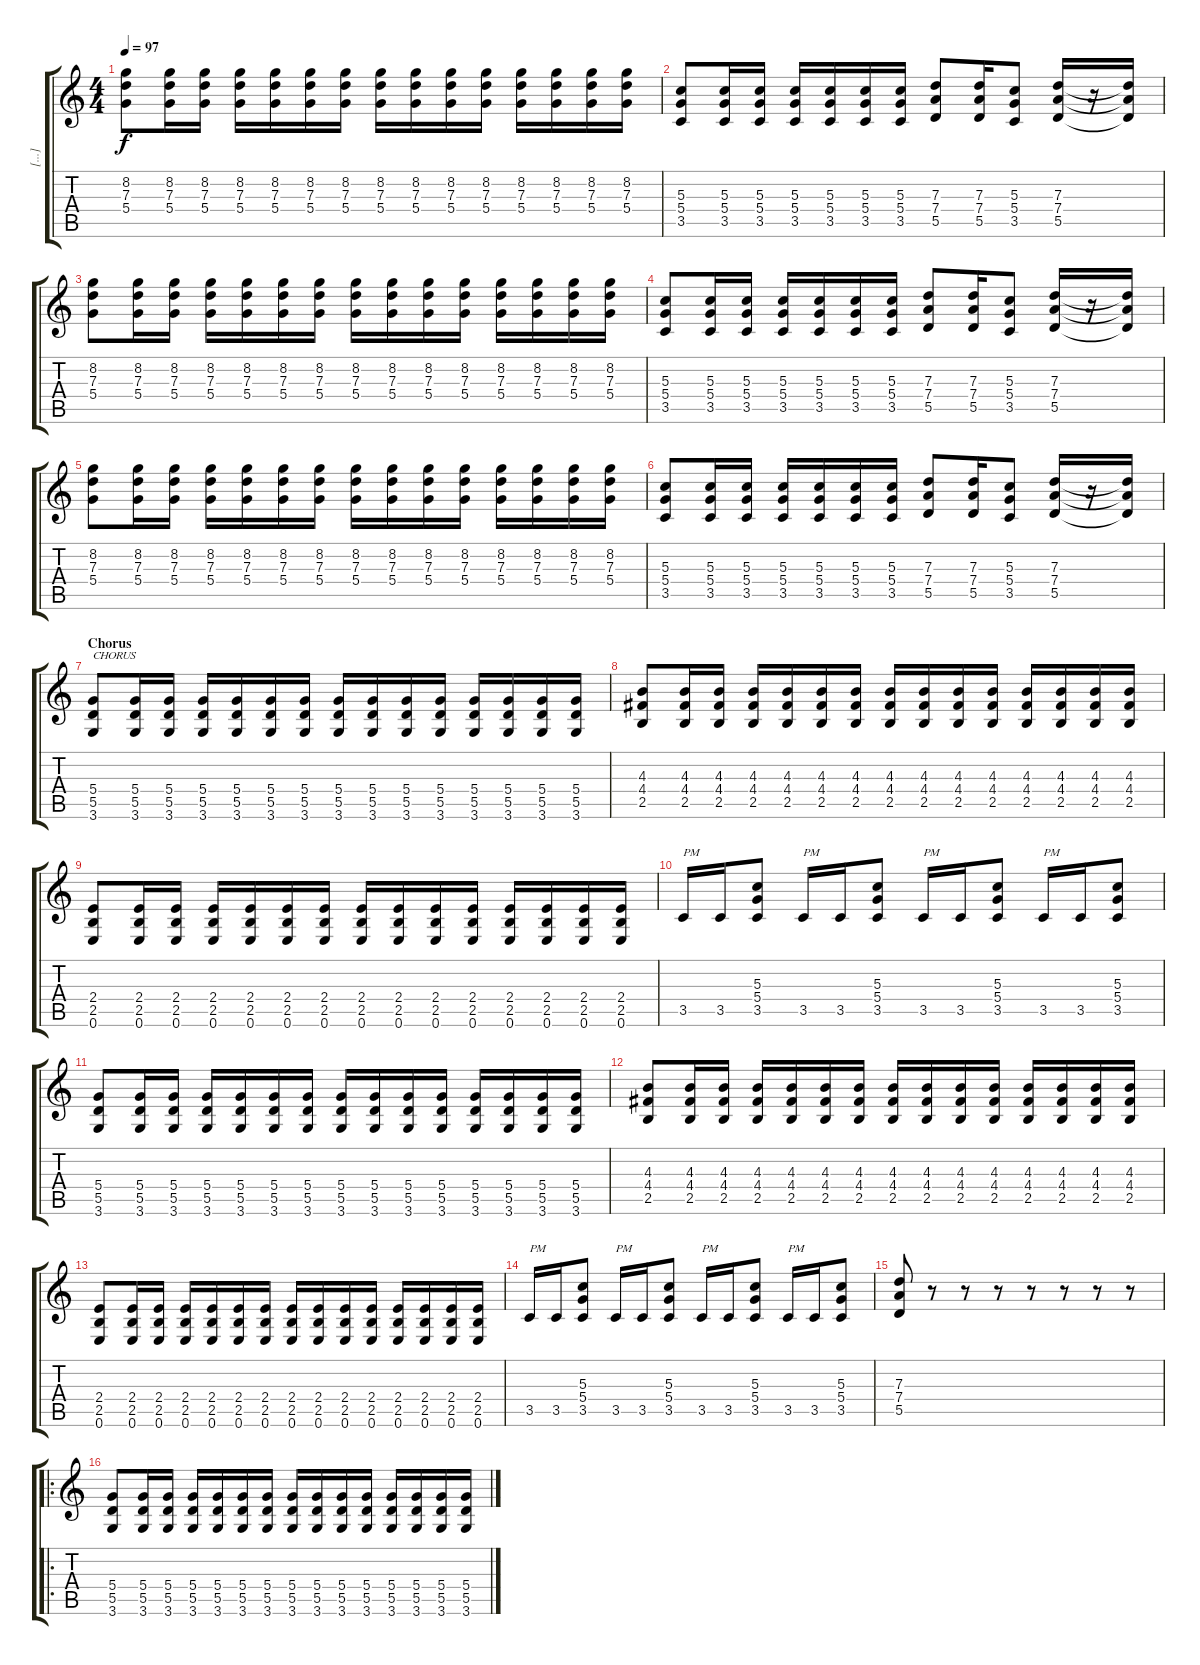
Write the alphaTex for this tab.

\track ("[...]" "[...]") {instrument distortionguitar}
\staff {score tabs}
\tuning (E4 B3 G3 D3 A2 E2) {hide}
\ts (4 4)
\tempo 97
\clef g2
\ks c
(8.2 7.3 5.4).8{dy f} (8.2 7.3 5.4).16 (8.2 7.3 5.4).16 (8.2 7.3 5.4).16 (8.2 7.3 5.4).16 (8.2 7.3 5.4).16 (8.2 7.3 5.4).16 (8.2 7.3 5.4).16 (8.2 7.3 5.4).16 (8.2 7.3 5.4).16 (8.2 7.3 5.4).16 (8.2 7.3 5.4).16 (8.2 7.3 5.4).16 (8.2 7.3 5.4).16 (8.2 7.3 5.4).16 |
(5.3 5.4 3.5).8 (5.3 5.4 3.5).16 (5.3 5.4 3.5).16 (5.3 5.4 3.5).16 (5.3 5.4 3.5).16 (5.3 5.4 3.5).16 (5.3 5.4 3.5).16 (7.3 7.4 5.5).8 (7.3 7.4 5.5).16 (5.3 5.4 3.5).8 (7.3 7.4 5.5).16 r.16 (7.3{t} 7.4{t} 5.5{t}).16 |
(8.2 7.3 5.4).8 (8.2 7.3 5.4).16 (8.2 7.3 5.4).16 (8.2 7.3 5.4).16 (8.2 7.3 5.4).16 (8.2 7.3 5.4).16 (8.2 7.3 5.4).16 (8.2 7.3 5.4).16 (8.2 7.3 5.4).16 (8.2 7.3 5.4).16 (8.2 7.3 5.4).16 (8.2 7.3 5.4).16 (8.2 7.3 5.4).16 (8.2 7.3 5.4).16 (8.2 7.3 5.4).16 |
(5.3 5.4 3.5).8 (5.3 5.4 3.5).16 (5.3 5.4 3.5).16 (5.3 5.4 3.5).16 (5.3 5.4 3.5).16 (5.3 5.4 3.5).16 (5.3 5.4 3.5).16 (7.3 7.4 5.5).8 (7.3 7.4 5.5).16 (5.3 5.4 3.5).8 (7.3 7.4 5.5).16 r.16 (7.3{t} 7.4{t} 5.5{t}).16 |
(8.2 7.3 5.4).8 (8.2 7.3 5.4).16 (8.2 7.3 5.4).16 (8.2 7.3 5.4).16 (8.2 7.3 5.4).16 (8.2 7.3 5.4).16 (8.2 7.3 5.4).16 (8.2 7.3 5.4).16 (8.2 7.3 5.4).16 (8.2 7.3 5.4).16 (8.2 7.3 5.4).16 (8.2 7.3 5.4).16 (8.2 7.3 5.4).16 (8.2 7.3 5.4).16 (8.2 7.3 5.4).16 |
(5.3 5.4 3.5).8 (5.3 5.4 3.5).16 (5.3 5.4 3.5).16 (5.3 5.4 3.5).16 (5.3 5.4 3.5).16 (5.3 5.4 3.5).16 (5.3 5.4 3.5).16 (7.3 7.4 5.5).8 (7.3 7.4 5.5).16 (5.3 5.4 3.5).8 (7.3 7.4 5.5).16 r.16 (7.3{t} 7.4{t} 5.5{t}).16 |
\section ("" "Chorus")
(5.4 5.5 3.6).8{txt "CHORUS"} (5.4 5.5 3.6).16 (5.4 5.5 3.6).16 (5.4 5.5 3.6).16 (5.4 5.5 3.6).16 (5.4 5.5 3.6).16 (5.4 5.5 3.6).16 (5.4 5.5 3.6).16 (5.4 5.5 3.6).16 (5.4 5.5 3.6).16 (5.4 5.5 3.6).16 (5.4 5.5 3.6).16 (5.4 5.5 3.6).16 (5.4 5.5 3.6).16 (5.4 5.5 3.6).16 |
(4.3 4.4 2.5).8 (4.3 4.4 2.5).16 (4.3 4.4 2.5).16 (4.3 4.4 2.5).16 (4.3 4.4 2.5).16 (4.3 4.4 2.5).16 (4.3 4.4 2.5).16 (4.3 4.4 2.5).16 (4.3 4.4 2.5).16 (4.3 4.4 2.5).16 (4.3 4.4 2.5).16 (4.3 4.4 2.5).16 (4.3 4.4 2.5).16 (4.3 4.4 2.5).16 (4.3 4.4 2.5).16 |
(2.4 2.5 0.6).8 (2.4 2.5 0.6).16 (2.4 2.5 0.6).16 (2.4 2.5 0.6).16 (2.4 2.5 0.6).16 (2.4 2.5 0.6).16 (2.4 2.5 0.6).16 (2.4 2.5 0.6).16 (2.4 2.5 0.6).16 (2.4 2.5 0.6).16 (2.4 2.5 0.6).16 (2.4 2.5 0.6).16 (2.4 2.5 0.6).16 (2.4 2.5 0.6).16 (2.4 2.5 0.6).16 |
3.5.16{txt "PM"} 3.5.16 (5.3 5.4 3.5).8 3.5.16{txt "PM"} 3.5.16 (5.3 5.4 3.5).8 3.5.16{txt "PM"} 3.5.16 (5.3 5.4 3.5).8 3.5.16{txt "PM"} 3.5.16 (5.3 5.4 3.5).8 |
(5.4 5.5 3.6).8 (5.4 5.5 3.6).16 (5.4 5.5 3.6).16 (5.4 5.5 3.6).16 (5.4 5.5 3.6).16 (5.4 5.5 3.6).16 (5.4 5.5 3.6).16 (5.4 5.5 3.6).16 (5.4 5.5 3.6).16 (5.4 5.5 3.6).16 (5.4 5.5 3.6).16 (5.4 5.5 3.6).16 (5.4 5.5 3.6).16 (5.4 5.5 3.6).16 (5.4 5.5 3.6).16 |
(4.3 4.4 2.5).8 (4.3 4.4 2.5).16 (4.3 4.4 2.5).16 (4.3 4.4 2.5).16 (4.3 4.4 2.5).16 (4.3 4.4 2.5).16 (4.3 4.4 2.5).16 (4.3 4.4 2.5).16 (4.3 4.4 2.5).16 (4.3 4.4 2.5).16 (4.3 4.4 2.5).16 (4.3 4.4 2.5).16 (4.3 4.4 2.5).16 (4.3 4.4 2.5).16 (4.3 4.4 2.5).16 |
(2.4 2.5 0.6).8 (2.4 2.5 0.6).16 (2.4 2.5 0.6).16 (2.4 2.5 0.6).16 (2.4 2.5 0.6).16 (2.4 2.5 0.6).16 (2.4 2.5 0.6).16 (2.4 2.5 0.6).16 (2.4 2.5 0.6).16 (2.4 2.5 0.6).16 (2.4 2.5 0.6).16 (2.4 2.5 0.6).16 (2.4 2.5 0.6).16 (2.4 2.5 0.6).16 (2.4 2.5 0.6).16 |
3.5.16{txt "PM"} 3.5.16 (5.3 5.4 3.5).8 3.5.16{txt "PM"} 3.5.16 (5.3 5.4 3.5).8 3.5.16{txt "PM"} 3.5.16 (5.3 5.4 3.5).8 3.5.16{txt "PM"} 3.5.16 (5.3 5.4 3.5).8 |
(7.3 7.4 5.5).8 r.8 r.8 r.8 r.8 r.8 r.8 r.8 |
\ro
(5.4 5.5 3.6).8 (5.4 5.5 3.6).16 (5.4 5.5 3.6).16 (5.4 5.5 3.6).16 (5.4 5.5 3.6).16 (5.4 5.5 3.6).16 (5.4 5.5 3.6).16 (5.4 5.5 3.6).16 (5.4 5.5 3.6).16 (5.4 5.5 3.6).16 (5.4 5.5 3.6).16 (5.4 5.5 3.6).16 (5.4 5.5 3.6).16 (5.4 5.5 3.6).16 (5.4 5.5 3.6).16
